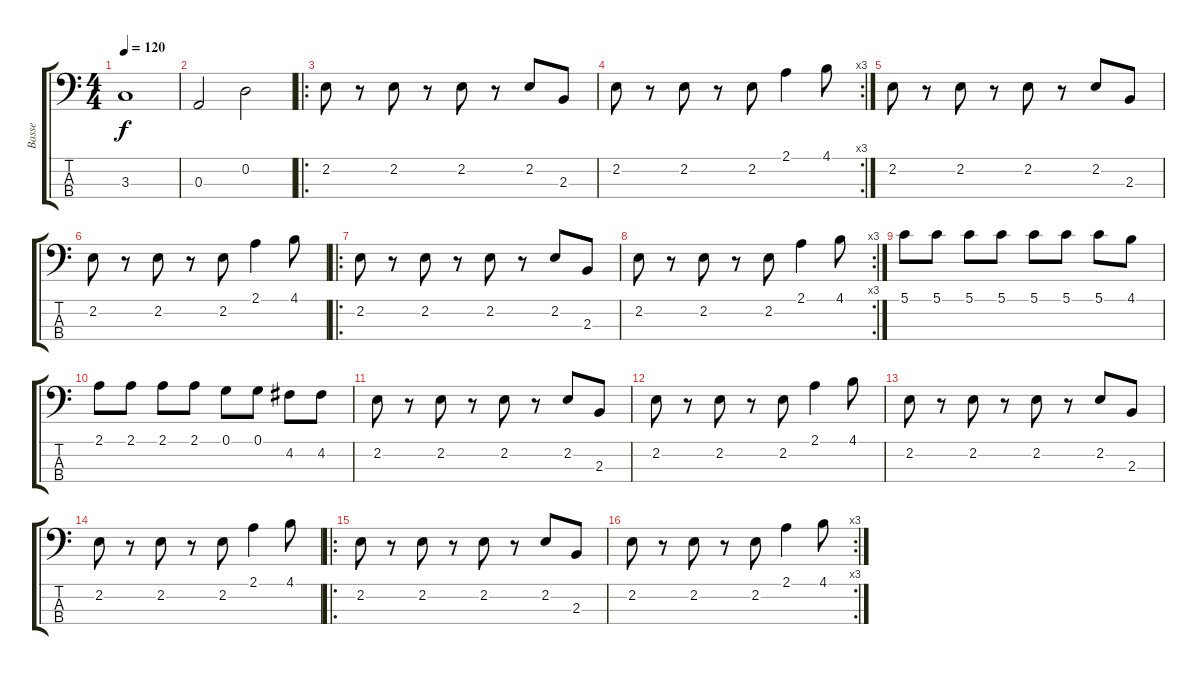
\track ("Basse" "Basse") {instrument electricbassfinger}
\staff {score tabs}
\tuning (G2 D2 A1 E1) {hide}
\ts (4 4)
\tempo 120
\clef f4
\ks c
3.3.1{dy f} |
0.3.2 0.2.2 |
\ro
2.2.8 r.8 2.2.8 r.8 2.2.8 r.8 2.2.8 2.3.8 |
\rc 3
2.2.8 r.8 2.2.8 r.8 2.2.8 2.1.4 4.1.8 |
2.2.8 r.8 2.2.8 r.8 2.2.8 r.8 2.2.8 2.3.8 |
2.2.8 r.8 2.2.8 r.8 2.2.8 2.1.4 4.1.8 |
\ro
2.2.8 r.8 2.2.8 r.8 2.2.8 r.8 2.2.8 2.3.8 |
\rc 3
2.2.8 r.8 2.2.8 r.8 2.2.8 2.1.4 4.1.8 |
5.1.8 5.1.8 5.1.8 5.1.8 5.1.8 5.1.8 5.1.8 4.1.8 |
2.1.8 2.1.8 2.1.8 2.1.8 0.1.8 0.1.8 4.2.8 4.2.8 |
2.2.8 r.8 2.2.8 r.8 2.2.8 r.8 2.2.8 2.3.8 |
2.2.8 r.8 2.2.8 r.8 2.2.8 2.1.4 4.1.8 |
2.2.8 r.8 2.2.8 r.8 2.2.8 r.8 2.2.8 2.3.8 |
2.2.8 r.8 2.2.8 r.8 2.2.8 2.1.4 4.1.8 |
\ro
2.2.8 r.8 2.2.8 r.8 2.2.8 r.8 2.2.8 2.3.8 |
\rc 3
2.2.8 r.8 2.2.8 r.8 2.2.8 2.1.4 4.1.8
